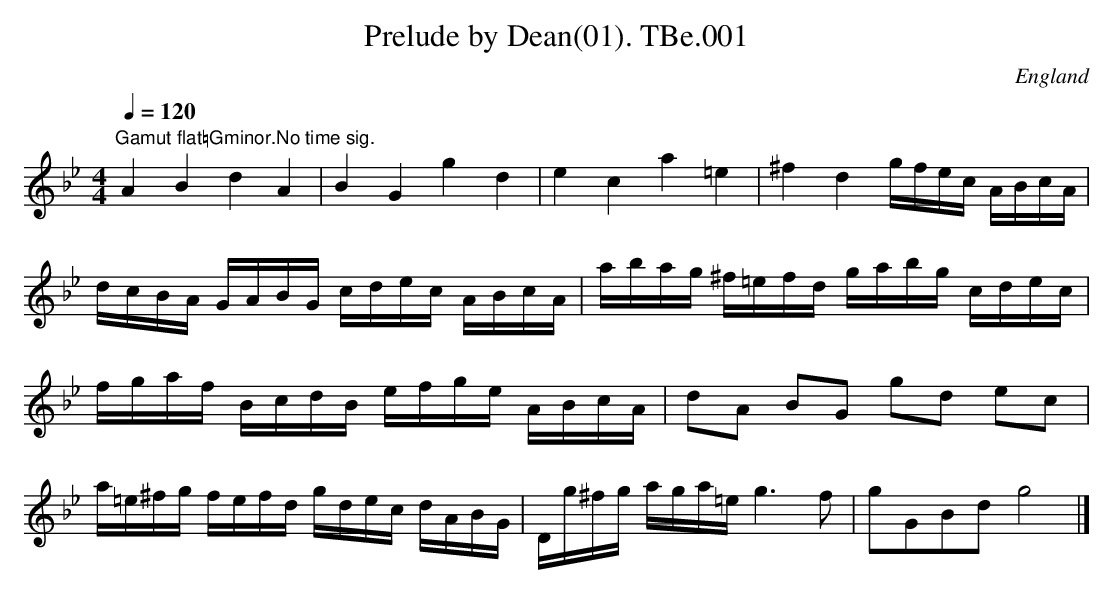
X:1
T:Prelude by Dean(01). TBe.001
M:4/4
L:1/16
Q:1/4=120
O:England
notC:Mr. Thomas Dean.
K:G minor
"Gamut flat=Gminor.No time sig." A4B4d4A4 |\
B4G4g4d4 | e4c4a4=e4 | ^f4d4 gfec ABcA |!
dcBA GABG cdec ABcA | abag ^f=efd gabg cdec |!
fgaf BcdB efge ABcA | d2A2 B2G2 g2d2 e2c2 |!
a=e^fg fefd gdec dABG |\
Dg^fg aga=e g6 f2 |g2G2B2d2 g8 |]
